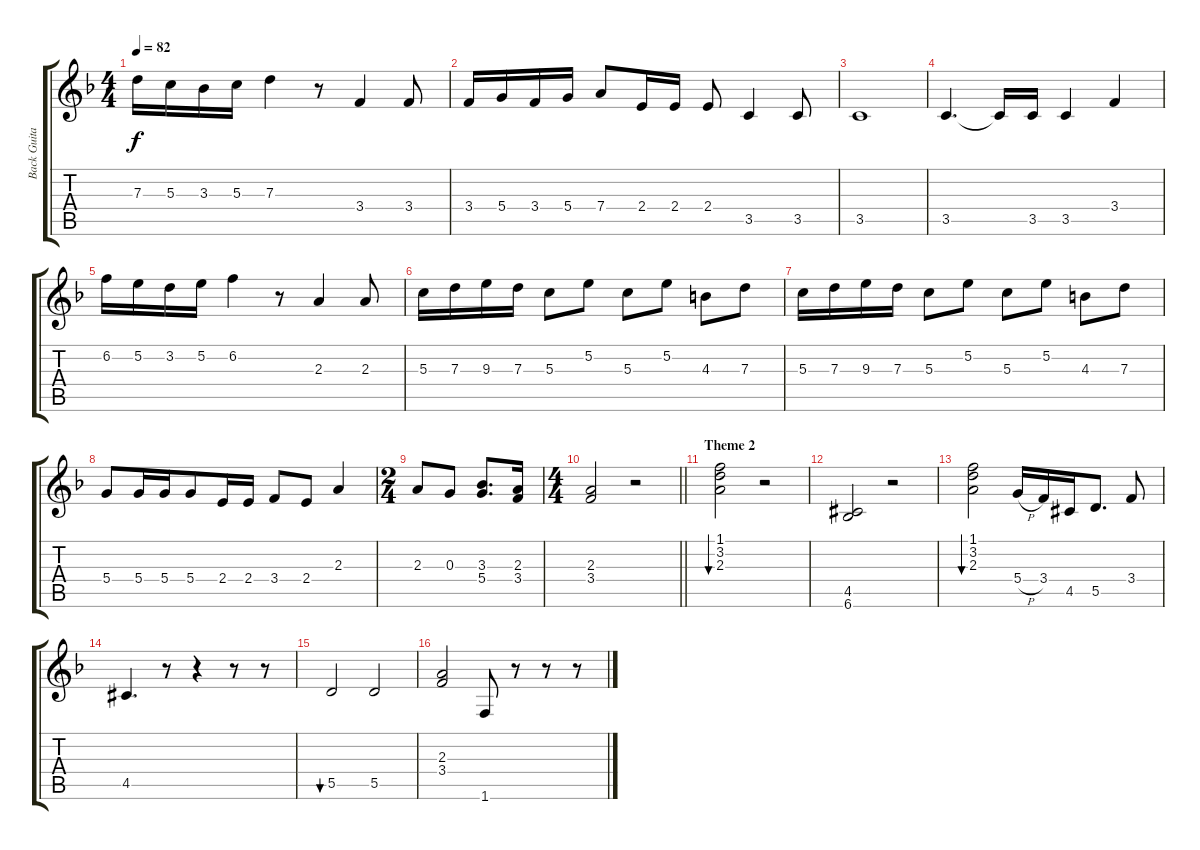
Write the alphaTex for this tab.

\track ("Back Guitar" "Back Guita") {instrument acousticguitarsteel}
\staff {score tabs}
\tuning (E4 B3 G3 D3 A2 E2) {hide}
\ts (4 4)
\tempo 82
\clef g2
\ks f
7.3.16{dy f} 5.3.16 3.3.16 5.3.16 7.3.4 r.8 3.4.4 3.4.8 |
3.4.16 5.4.16 3.4.16 5.4.16 7.4.8 2.4.16 2.4.16 2.4.8 3.5.4 3.5.8 |
3.5.1 |
3.5.4{d} 3.5{t}.16 3.5.16 3.5.4 3.4.4 |
6.2.16 5.2.16 3.2.16 5.2.16 6.2.4 r.8 2.3.4 2.3.8 |
5.3.16 7.3.16 9.3.16 7.3.16 5.3.8 5.2.8 5.3.8 5.2.8 4.3.8 7.3.8 |
5.3.16 7.3.16 9.3.16 7.3.16 5.3.8 5.2.8 5.3.8 5.2.8 4.3.8 7.3.8 |
5.4.8 5.4.16 5.4.16{beam merge} 5.4.8 2.4.16 2.4.16 3.4.8 2.4.8 2.3.4 |
\ts (2 4)
2.3.8 0.3.8 (3.3 5.4).8{d} (2.3 3.4).16 |
\ts (4 4)
\barLineRight lightlight
(2.3 3.4).2 r.2 |
\section ("" "Theme 2")
(1.1 3.2 2.3).2{bu 240 volume 10} r.2 |
(4.5{acc #} 6.6).2{volume 13} r.2 |
(1.1 3.2 2.3).2{bu 240 volume 10} 5.4{h}.16{volume 13} 3.4.16 4.5{acc #}.16 5.5.8{d} 3.4.8 |
4.5{acc #}.4{d} r.8 r.4 r.8 r.8 |
5.5.2{bu 240 volume 10} 5.5.2 |
(2.3 3.4).2 1.6.8 r.8 r.8 r.8
